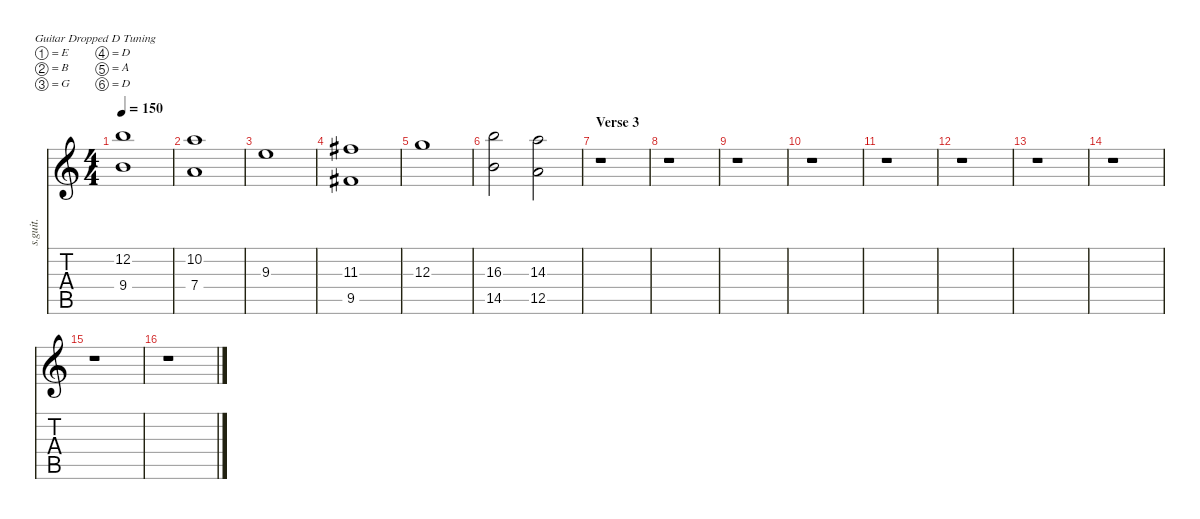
\defaultSystemsLayout 4
\hideDynamics
\bracketExtendMode nobrackets
\track ("Strings 1" "s.guit.") {instrument stringensemble1}
\staff {score tabs}
\tuning (E4 B3 G3 D3 A2 D2)
\displaytranspose 12
\ts (4 4)
\tempo 150
\clef g2
\ks c
(12.2 9.4).1{lyrics (0 "") lyrics (1 "") lyrics (2 "") lyrics (3 "") lyrics (4 "") dy f} |
(10.2 7.4).1{lyrics (0 "") lyrics (1 "") lyrics (2 "") lyrics (3 "") lyrics (4 "")} |
9.3.1{lyrics (0 "") lyrics (1 "") lyrics (2 "") lyrics (3 "") lyrics (4 "")} |
(11.3{acc #} 9.5{acc #}).1{lyrics (0 "") lyrics (1 "") lyrics (2 "") lyrics (3 "") lyrics (4 "")} |
12.3.1{lyrics (0 "") lyrics (1 "") lyrics (2 "") lyrics (3 "") lyrics (4 "")} |
(16.3 14.5).2{lyrics (0 "") lyrics (1 "") lyrics (2 "") lyrics (3 "") lyrics (4 "")} (14.3 12.5).2{lyrics (0 "") lyrics (1 "") lyrics (2 "") lyrics (3 "") lyrics (4 "")} |
\section ("" "Verse 3")
r.1 |
r.1 |
r.1 |
r.1 |
r.1 |
r.1 |
r.1 |
r.1 |
r.1 |
r.1
